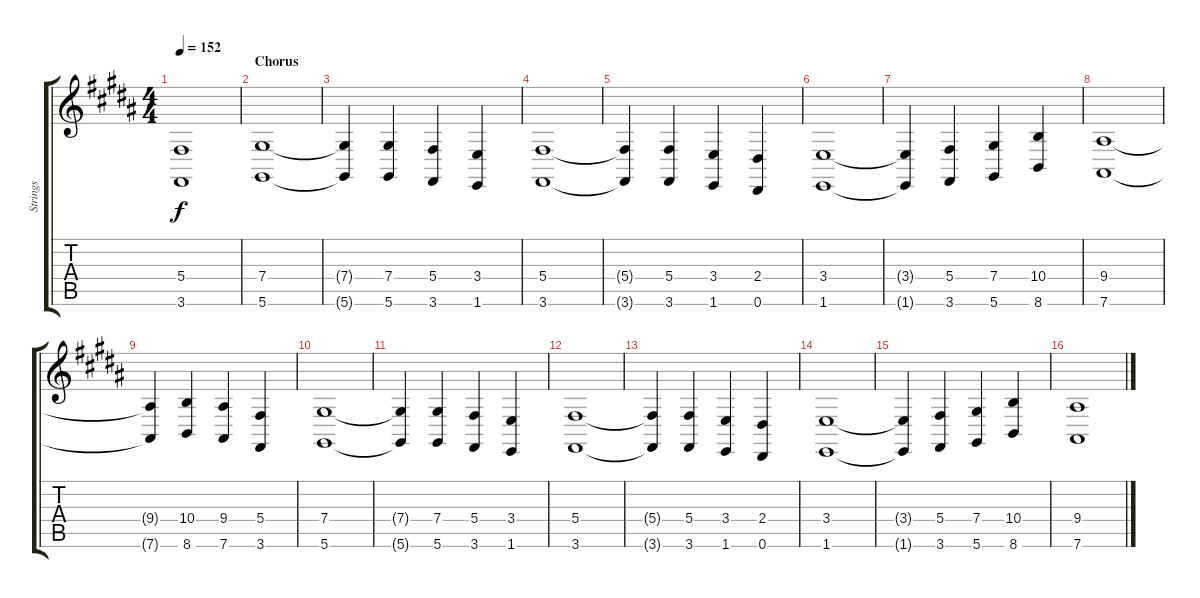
\track ("Strings" "Strings") {instrument stringensemble1}
\staff {score tabs}
\tuning (Eb4 Bb3 Gb3 Db3 Ab2 Eb2) {hide}
\ts (4 4)
\tempo 152
\clef g2
\ks b
(5.4{t} 3.6{t}).1{dy f} |
\section ("" "Chorus")
(7.4 5.6).1 |
(7.4{t} 5.6{t}).4 (7.4 5.6).4 (5.4 3.6).4 (3.4 1.6).4 |
(5.4 3.6).1 |
(5.4{t} 3.6{t}).4 (5.4 3.6).4 (3.4 1.6).4 (2.4 0.6).4 |
(3.4 1.6).1 |
(3.4{t} 1.6{t}).4 (5.4 3.6).4 (7.4 5.6).4 (10.4 8.6).4 |
(9.4 7.6).1 |
(9.4{t} 7.6{t}).4 (10.4 8.6).4 (9.4 7.6).4 (5.4 3.6).4 |
(7.4 5.6).1 |
(7.4{t} 5.6{t}).4 (7.4 5.6).4 (5.4 3.6).4 (3.4 1.6).4 |
(5.4 3.6).1 |
(5.4{t} 3.6{t}).4 (5.4 3.6).4 (3.4 1.6).4 (2.4 0.6).4 |
(3.4 1.6).1 |
(3.4{t} 1.6{t}).4 (5.4 3.6).4 (7.4 5.6).4 (10.4 8.6).4 |
(9.4 7.6).1
